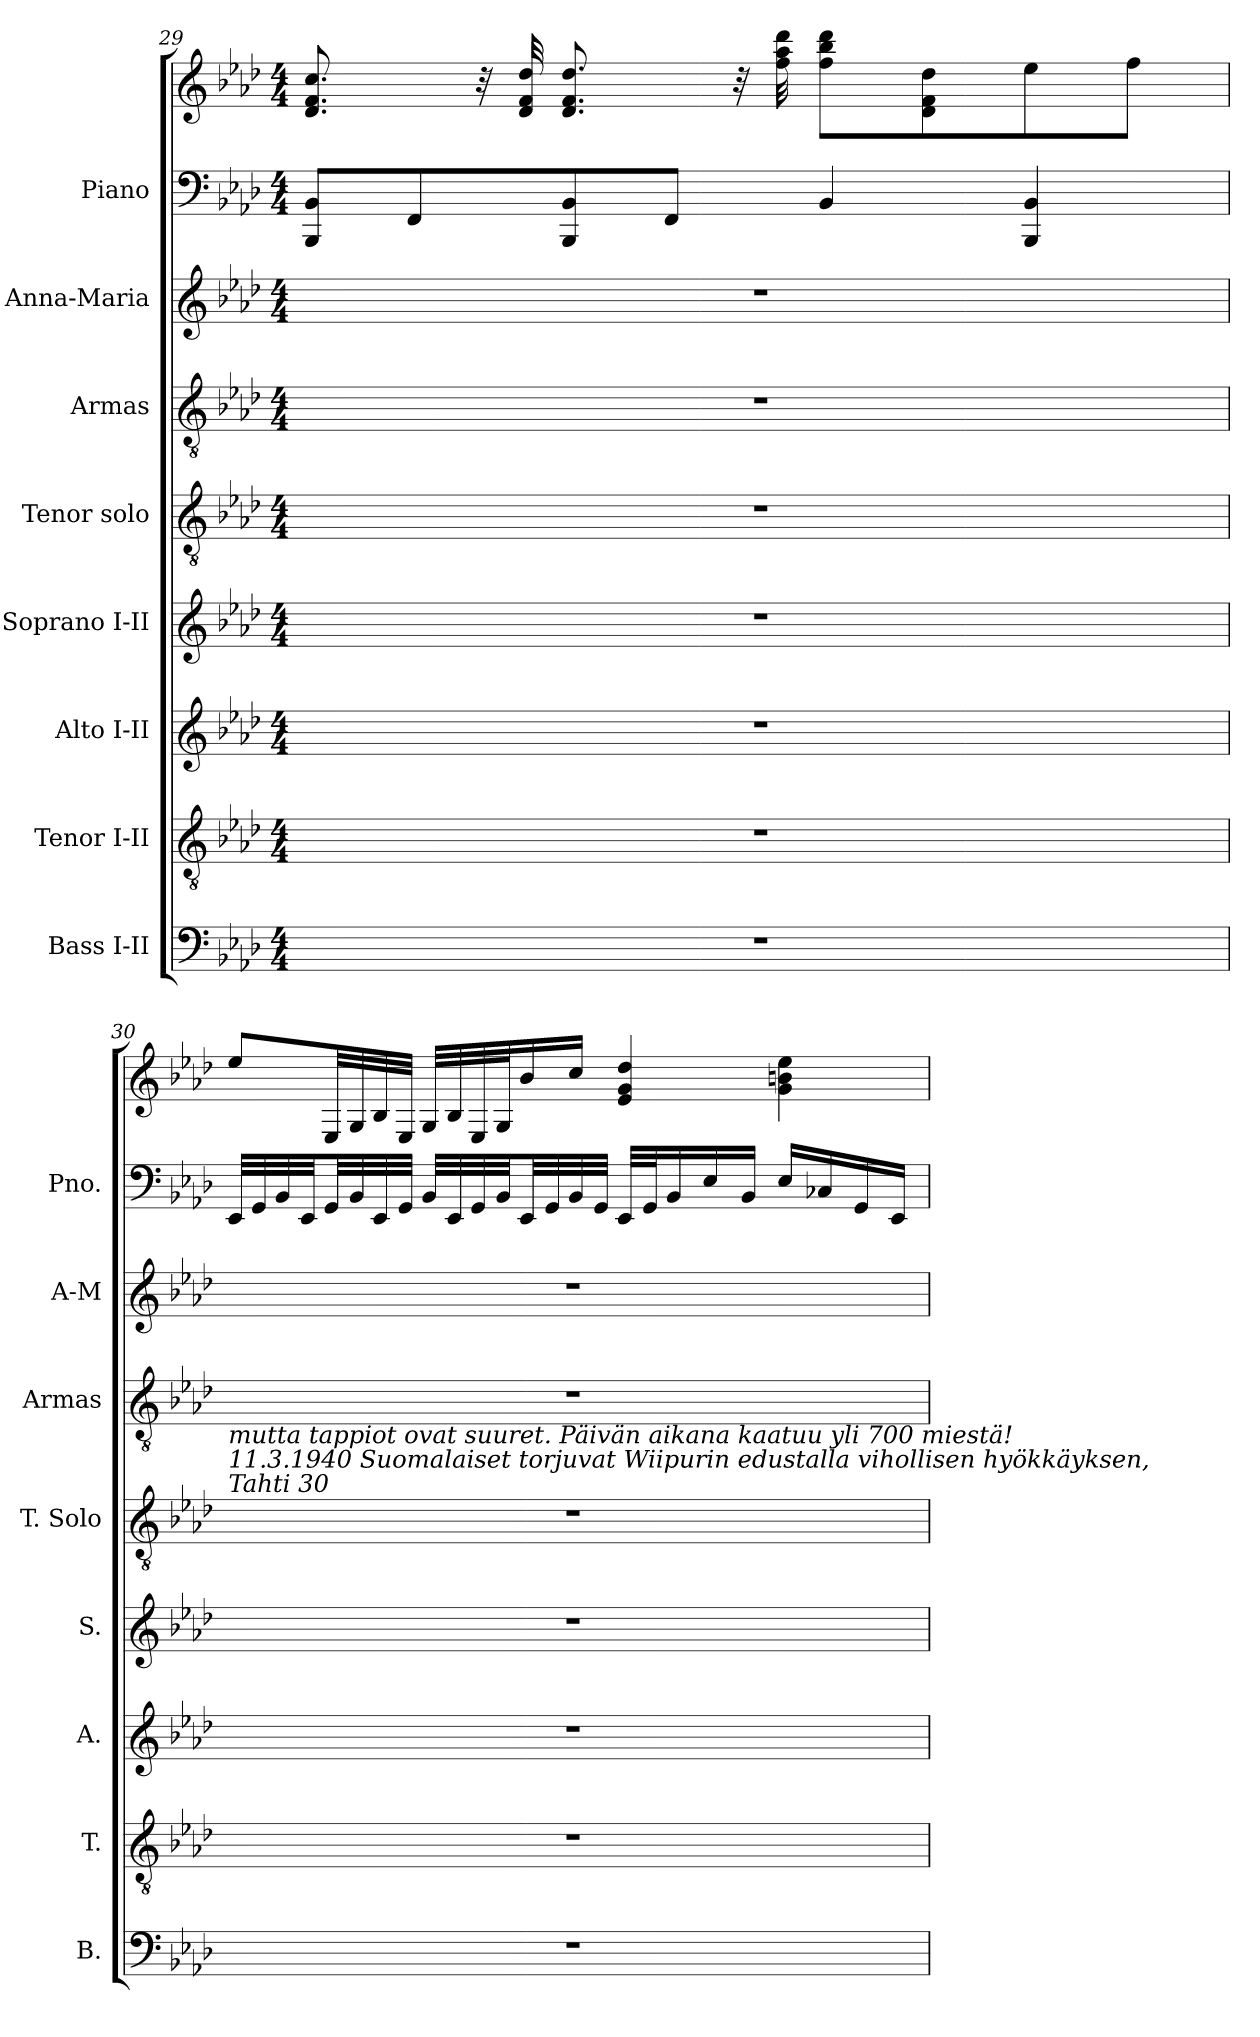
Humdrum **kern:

**kern	**kern	**kern	**kern	**kern	**kern	**kern	**kern	**kern
*part8	*part7	*part6	*part5	*part4	*part3	*part2	*part1	*part1
*staff9	*staff8	*staff7	*staff6	*staff5	*staff4	*staff3	*staff2	*staff1
*I"Bass I-II	*I"Tenor I-II	*I"Alto I-II	*I"Soprano I-II	*I"Tenor solo	*I"Armas	*I"Anna-Maria	*I"Piano	*
*I'B.	*I'T.	*I'A.	*I'S.	*I'T. Solo	*I'Armas	*I'A-M	*I'Pno.	*
*clefF4	*clefGv2	*clefG2	*clefG2	*clefGv2	*clefGv2	*clefG2	*clefF4	*clefG2
*	*ITrd7c12	*	*	*ITrd7c12	*ITrd7c12	*	*	*
*k[b-e-a-d-]	*k[b-e-a-d-]	*k[b-e-a-d-]	*k[b-e-a-d-]	*k[b-e-a-d-]	*k[b-e-a-d-]	*k[b-e-a-d-]	*k[b-e-a-d-]	*k[b-e-a-d-]
*A-:	*A-:	*A-:	*A-:	*A-:	*A-:	*A-:	*A-:	*A-:
*M4/4	*M4/4	*M4/4	*M4/4	*M4/4	*M4/4	*M4/4	*M4/4	*M4/4
=29	=29	=29	=29	=29	=29	=29	=29	=29
1r	1r	1r	1r	1r	1r	1r	8BBB-i/ 8BB-iL	8.d-i/ 8.fi 8.cci
.	.	.	.	.	.	.	8FFi/	.
.	.	.	.	.	.	.	.	32r
.	.	.	.	.	.	.	.	32d-i/ 32fi 32dd-i
.	.	.	.	.	.	.	8BBB-i/ 8BB-i	8.d-i/ 8.fi 8.dd-i
.	.	.	.	.	.	.	8FFi/J	.
.	.	.	.	.	.	.	.	32r
.	.	.	.	.	.	.	.	32ffi\ 32aa-i 32ddd-i
.	.	.	.	.	.	.	4BB-i/	8ffi\ 8bb-i 8ddd-iL
.	.	.	.	.	.	.	.	8d-i\ 8fi 8dd-i
.	.	.	.	.	.	.	4BBB-i/ 4BB-i	8ee-i\
.	.	.	.	.	.	.	.	8ffi\J
=30	=30	=30	=30	=30	=30	=30	=30	=30
!	!	!	!	!LO:TX:a:i:t=Tahti 30	!	!	!	!
!	!	!	!	!LO:TX:i:t=11.3.1940 Suomalaiset torjuvat Wiipurin edustalla vihollisen hyökkäyksen,	!	!	!	!
!	!	!	!	!LO:TX:i:t=mutta tappiot ovat suuret. Päivän aikana kaatuu yli 700 miestä!	!	!	!	!
1r	1r	1r	1r	1r	1r	1r	32EE-i/LLL	8ee-i/L
.	.	.	.	.	.	.	32GGi/	.
.	.	.	.	.	.	.	32BB-i/	.
.	.	.	.	.	.	.	32EE-i/JJ	.
.	.	.	.	.	.	.	32GGi/LL	32E-i/LL
.	.	.	.	.	.	.	32BB-i/	32Gi/
.	.	.	.	.	.	.	32EE-i/	32B-i/
.	.	.	.	.	.	.	32GGi/JJJ	32E-i/JJJ
.	.	.	.	.	.	.	32BB-i/LLL	32Gi/LLL
.	.	.	.	.	.	.	32EE-i/	32B-i/
.	.	.	.	.	.	.	32GGi/	32E-i/
.	.	.	.	.	.	.	32BB-i/JJ	32Gi/J
.	.	.	.	.	.	.	32EE-i/LL	16b-i/
.	.	.	.	.	.	.	32GGi/	.
.	.	.	.	.	.	.	32BB-i/	16cci/JJ
.	.	.	.	.	.	.	32GGi/JJJ	.
.	.	.	.	.	.	.	32EE-i/LLL	4e-i/ 4gi 4dd-i
.	.	.	.	.	.	.	32GGi/J	.
.	.	.	.	.	.	.	16BB-i/	.
.	.	.	.	.	.	.	16E-i/	.
.	.	.	.	.	.	.	16BB-i/JJ	.
.	.	.	.	.	.	.	16E-i/LL	4gi\ 4bni 4ee-i
.	.	.	.	.	.	.	16C-Xi/	.
.	.	.	.	.	.	.	16GGi/	.
.	.	.	.	.	.	.	16EE-i/JJ	.
=	=	=	=	=	=	=	=	=
*-	*-	*-	*-	*-	*-	*-	*-	*-
